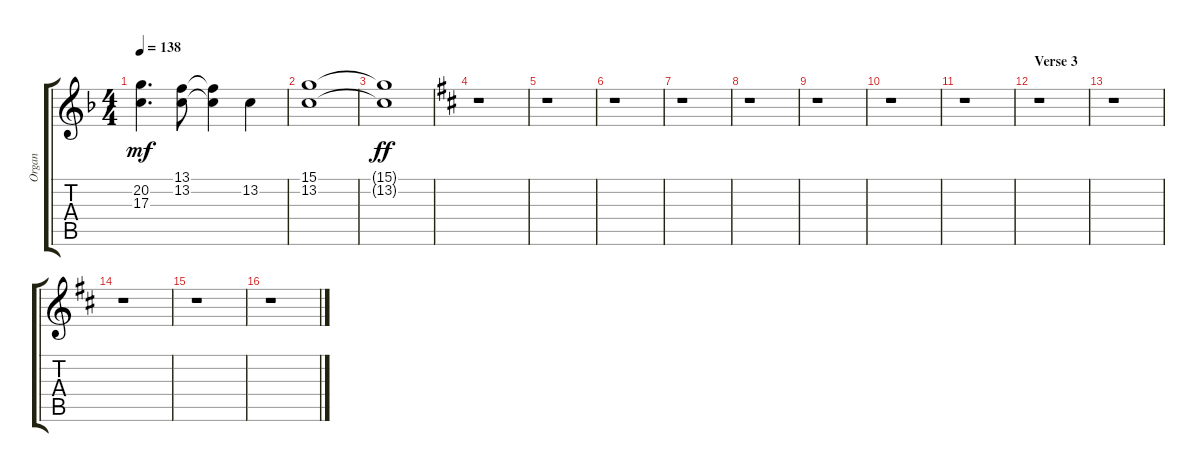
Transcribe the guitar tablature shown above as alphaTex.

\track ("Organ" "Organ") {instrument rockorgan}
\staff {score tabs}
\tuning (E4 B3 G3 D3 A2 E2) {hide}
\ts (4 4)
\tempo 138
\clef g2
\ks f
(20.2 17.3).4{d dy mf} (13.1 13.2).8 (13.1{t} 13.2{t}).4 13.2.4 |
(15.1 13.2).1 |
(15.1{t} 13.2{t}).1{dy ff} |
\ks d
r.1 |
r.1 |
r.1 |
r.1 |
r.1 |
r.1 |
r.1 |
r.1 |
\section ("" "Verse 3")
r.1 |
r.1 |
r.1 |
r.1 |
r.1
